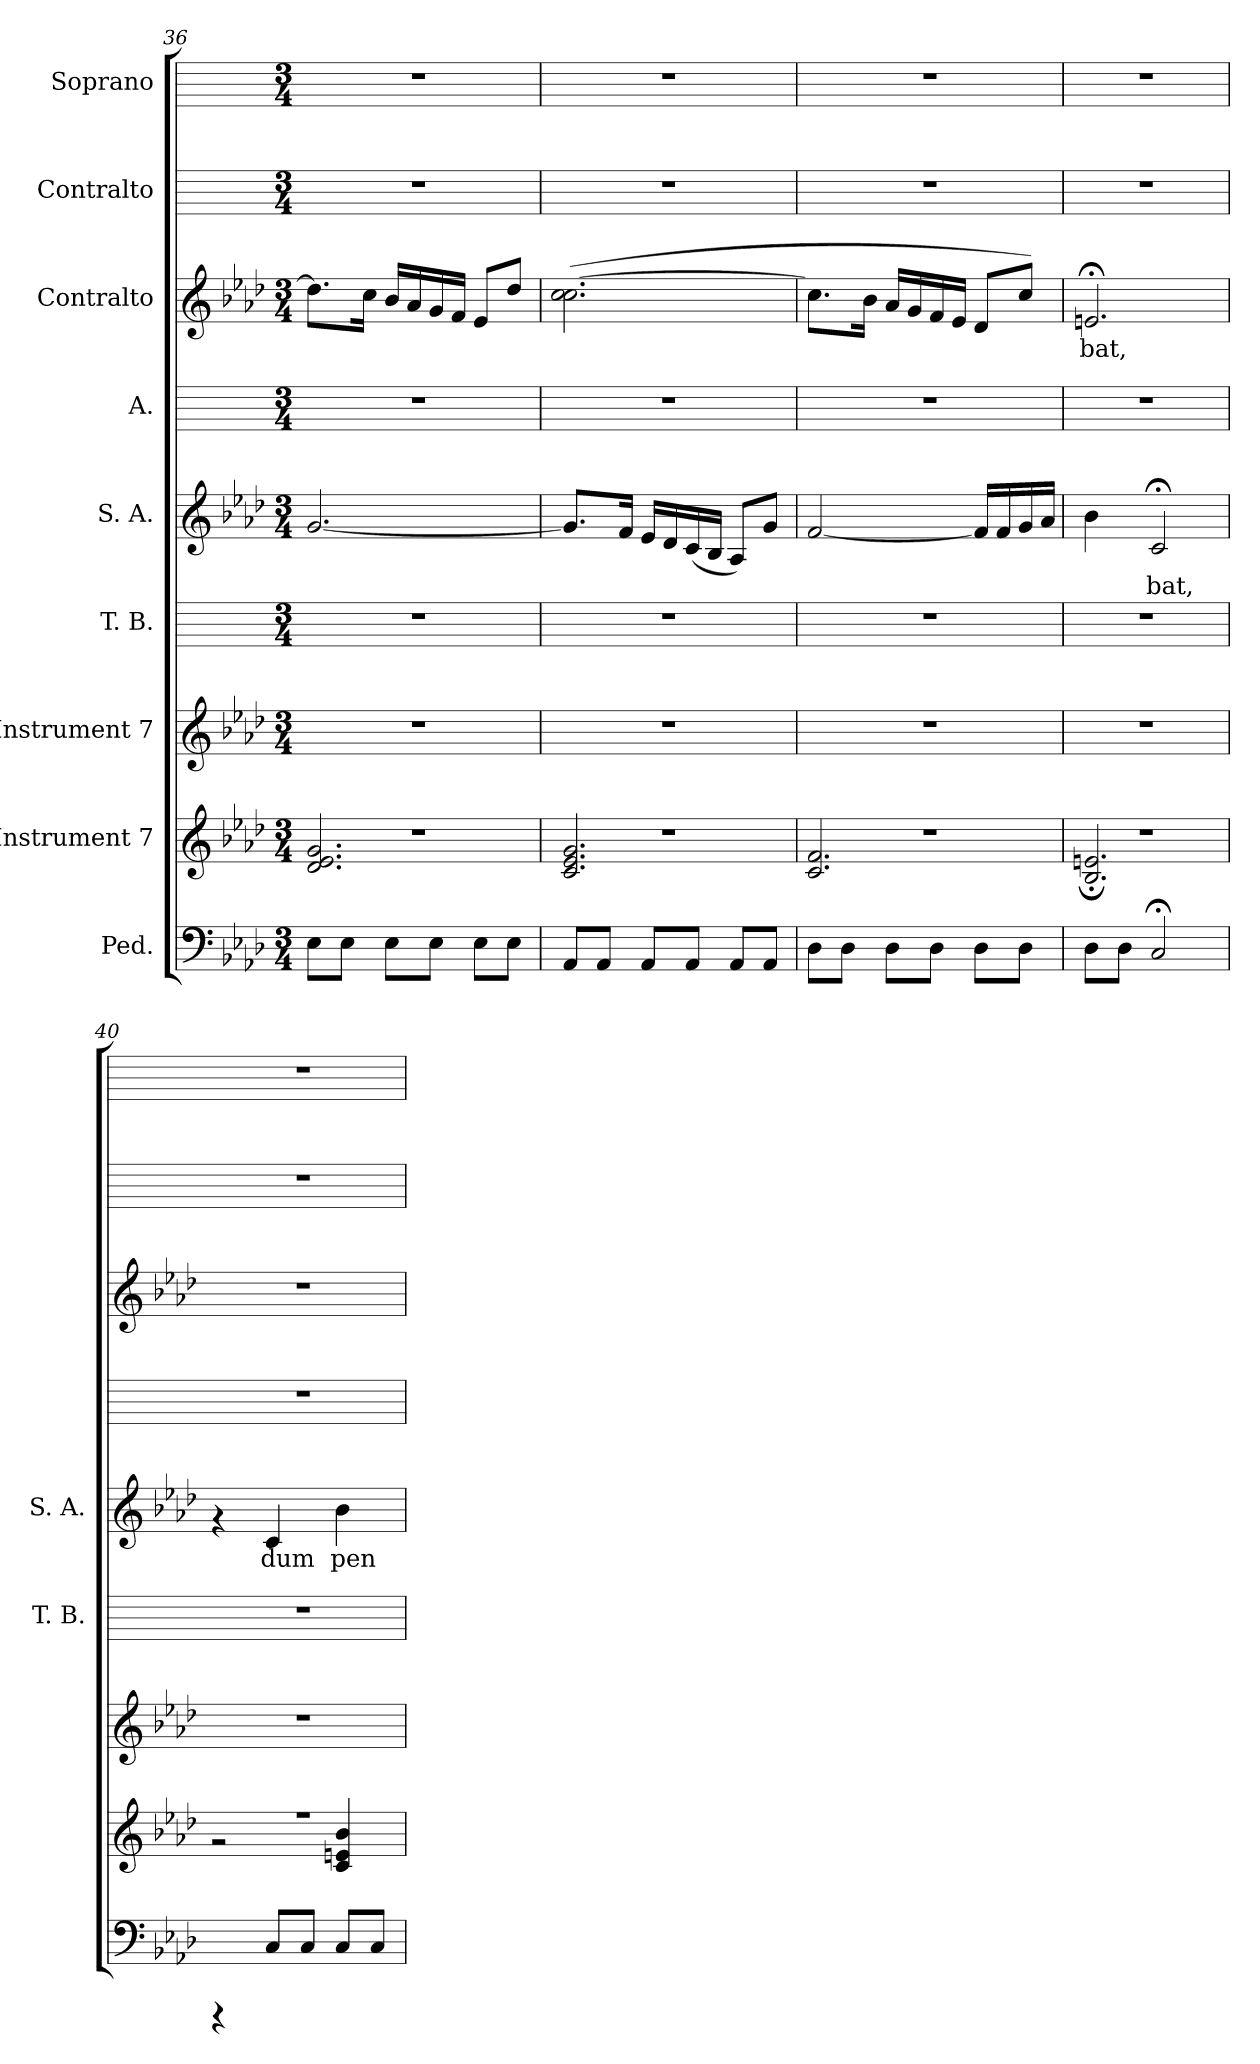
**kern	**kern	**kern	**kern	**kern	**text	**kern	**kern	**text	**kern	**kern
*part9	*part8	*part7	*part6	*part5	*part5	*part4	*part3	*part3	*part2	*part1
*staff9	*staff8	*staff7	*staff6	*staff5	*staff5	*staff4	*staff3	*staff3	*staff2	*staff1
*I"Ped.	*I"Instrument 7	*I"Instrument 7	*I"T.  B.	*I"S.  A.	*	*I"A.	*I"Contralto	*	*I"Contralto	*I"Soprano
*	*	*	*I'T.  B.	*I'S.  A.	*	*	*	*	*	*
*clefF4	*clefG2	*clefG2	*	*clefG2	*	*	*clefG2	*	*	*
*k[b-e-a-d-]	*k[b-e-a-d-]	*k[b-e-a-d-]	*k[]	*k[b-e-a-d-]	*	*k[]	*k[b-e-a-d-]	*	*k[]	*k[]
*A-:	*A-:	*A-:	*C:	*A-:	*	*C:	*A-:	*	*C:	*C:
*M3/4	*M3/4	*M3/4	*M3/4	*M3/4	*	*M3/4	*M3/4	*	*M3/4	*M3/4
=36	=36	=36	=36	=36	=36	=36	=36	=36	=36	=36
*	*^	*	*	*	*	*	*	*	*	*
!	!	!	!	!	!	!LO:LY:b:cj	!	!	!LO:LY:b:cj	!	!
8E-\L	2.r	2.g/ 2.d-/ 2.e-/	2.r	2.r	[>2.g/	--	2.r	8.dd-\L]	--	2.r	2.r
8E-\J	.	.	.	.	.	.	.	.	.	.	.
!	!	!	!	!	!	!	!	!	!LO:LY:b:cj	!	!
.	.	.	.	.	.	.	.	16cc\J	--	.	.
!	!	!	!	!	!	!	!	!	!LO:LY:b:cj	!	!
8E-\L	.	.	.	.	.	.	.	16b-/L	--	.	.
!	!	!	!	!	!	!	!	!	!LO:LY:b:cj	!	!
.	.	.	.	.	.	.	.	16a-/	--	.	.
!	!	!	!	!	!	!	!	!	!LO:LY:b:cj	!	!
8E-\J	.	.	.	.	.	.	.	16g/	--	.	.
!	!	!	!	!	!	!	!	!	!LO:LY:b:cj	!	!
.	.	.	.	.	.	.	.	16f/J	--	.	.
!	!	!	!	!	!	!	!	!	!LO:LY:b:cj	!	!
8E-\L	.	.	.	.	.	.	.	8e-/L	--	.	.
!	!	!	!	!	!	!	!	!	!LO:LY:b:cj	!	!
8E-\J	.	.	.	.	.	.	.	8dd-/J	--	.	.
!!LO:PB:g=z
=37	=37	=37	=37	=37	=37	=37	=37	=37	=37	=37	=37
!	!	!	!	!	!	!LO:LY:b:cj	!	!	!LO:LY:b:cj	!	!
8AA-/L	2.r	2.g/ 2.e-/ 2.c/	2.r	2.r	8.g/L]	--	2.r	(>2.cc\ [>2.cc\	--	2.r	2.r
8AA-/J	.	.	.	.	.	.	.	.	.	.	.
!	!	!	!	!	!	!LO:LY:b:cj	!	!	!	!	!
.	.	.	.	.	16f/J	--	.	.	.	.	.
!	!	!	!	!	!	!LO:LY:b:cj	!	!	!	!	!
8AA-/L	.	.	.	.	16e-/L	--	.	.	.	.	.
!	!	!	!	!	!	!LO:LY:b:cj	!	!	!	!	!
.	.	.	.	.	16d-/	--	.	.	.	.	.
!	!	!	!	!	!	!LO:LY:b:cj	!	!	!	!	!
8AA-/J	.	.	.	.	(<16c/	--	.	.	.	.	.
!	!	!	!	!	!	!LO:LY:b:cj	!	!	!	!	!
.	.	.	.	.	16B-/J	--	.	.	.	.	.
!	!	!	!	!	!	!LO:LY:b:cj	!	!	!	!	!
8AA-/L	.	.	.	.	8A-/L)	--	.	.	.	.	.
!	!	!	!	!	!	!LO:LY:b:cj	!	!	!	!	!
8AA-/J	.	.	.	.	8g/J	--	.	.	.	.	.
=38	=38	=38	=38	=38	=38	=38	=38	=38	=38	=38	=38
!	!	!	!	!	!	!LO:LY:b:cj	!	!	!LO:LY:b:cj	!	!
8D-\L	2.r	2.f/ 2.c/	2.r	2.r	[<2f/	--	2.r	8.cc\L]	--	2.r	2.r
8D-\J	.	.	.	.	.	.	.	.	.	.	.
!	!	!	!	!	!	!	!	!	!LO:LY:b:cj	!	!
.	.	.	.	.	.	.	.	16b-\J	--	.	.
!	!	!	!	!	!	!	!	!	!LO:LY:b:cj	!	!
8D-\L	.	.	.	.	.	.	.	16a-/L	--	.	.
!	!	!	!	!	!	!	!	!	!LO:LY:b:cj	!	!
.	.	.	.	.	.	.	.	16g/	--	.	.
!	!	!	!	!	!	!	!	!	!LO:LY:b:cj	!	!
8D-\J	.	.	.	.	.	.	.	16f/	--	.	.
!	!	!	!	!	!	!	!	!	!LO:LY:b:cj	!	!
.	.	.	.	.	.	.	.	16e-/J	--	.	.
!	!	!	!	!	!	!LO:LY:b:cj	!	!	!LO:LY:b:cj	!	!
8D-\L	.	.	.	.	16f/L]	--	.	8d-/L	--	.	.
!	!	!	!	!	!	!LO:LY:b:cj	!	!	!	!	!
.	.	.	.	.	16f/	--	.	.	.	.	.
!	!	!	!	!	!	!LO:LY:b:cj	!	!	!LO:LY:b:cj	!	!
8D-\J	.	.	.	.	16g/	--	.	8cc/J)	--	.	.
!	!	!	!	!	!	!LO:LY:b:cj	!	!	!	!	!
.	.	.	.	.	16a-/J	--	.	.	.	.	.
=39	=39	=39	=39	=39	=39	=39	=39	=39	=39	=39	=39
!	!	!	!	!	!	!LO:LY:b:cj	!	!	!LO:LY:b:cj	!	!
8D-\L	2.r	2.en/;< 2.B-/;<	2.r	2.r	4b-\	--	2.r	2.en;</	-bat,	2.r	2.r
8D-\J	.	.	.	.	.	.	.	.	.	.	.
!	!	!	!	!	!	!LO:LY:b:cj	!	!	!	!	!
2C;</	.	.	.	.	2c;</	-bat,	.	.	.	.	.
=40	=40	=40	=40	=40	=40	=40	=40	=40	=40	=40	=40
4rCCC	2.r	2r	2.r	2.r	4rf	.	2.r	2.r	.	2.r	2.r
!	!	!	!	!	!	!LO:LY:b:cj	!	!	!	!	!
8C/L	.	.	.	.	4c/	dum	.	.	.	.	.
8C/J	.	.	.	.	.	.	.	.	.	.	.
!	!	!	!	!	!	!LO:LY:b:cj	!	!	!	!	!
8C/L	.	4en/ 4c/ 4b-/	.	.	4b-\	pen-	.	.	.	.	.
8C/J	.	.	.	.	.	.	.	.	.	.	.
*	*v	*v	*	*	*	*	*	*	*	*	*
=	=	=	=	=	=	=	=	=	=	=
*-	*-	*-	*-	*-	*-	*-	*-	*-	*-	*-
